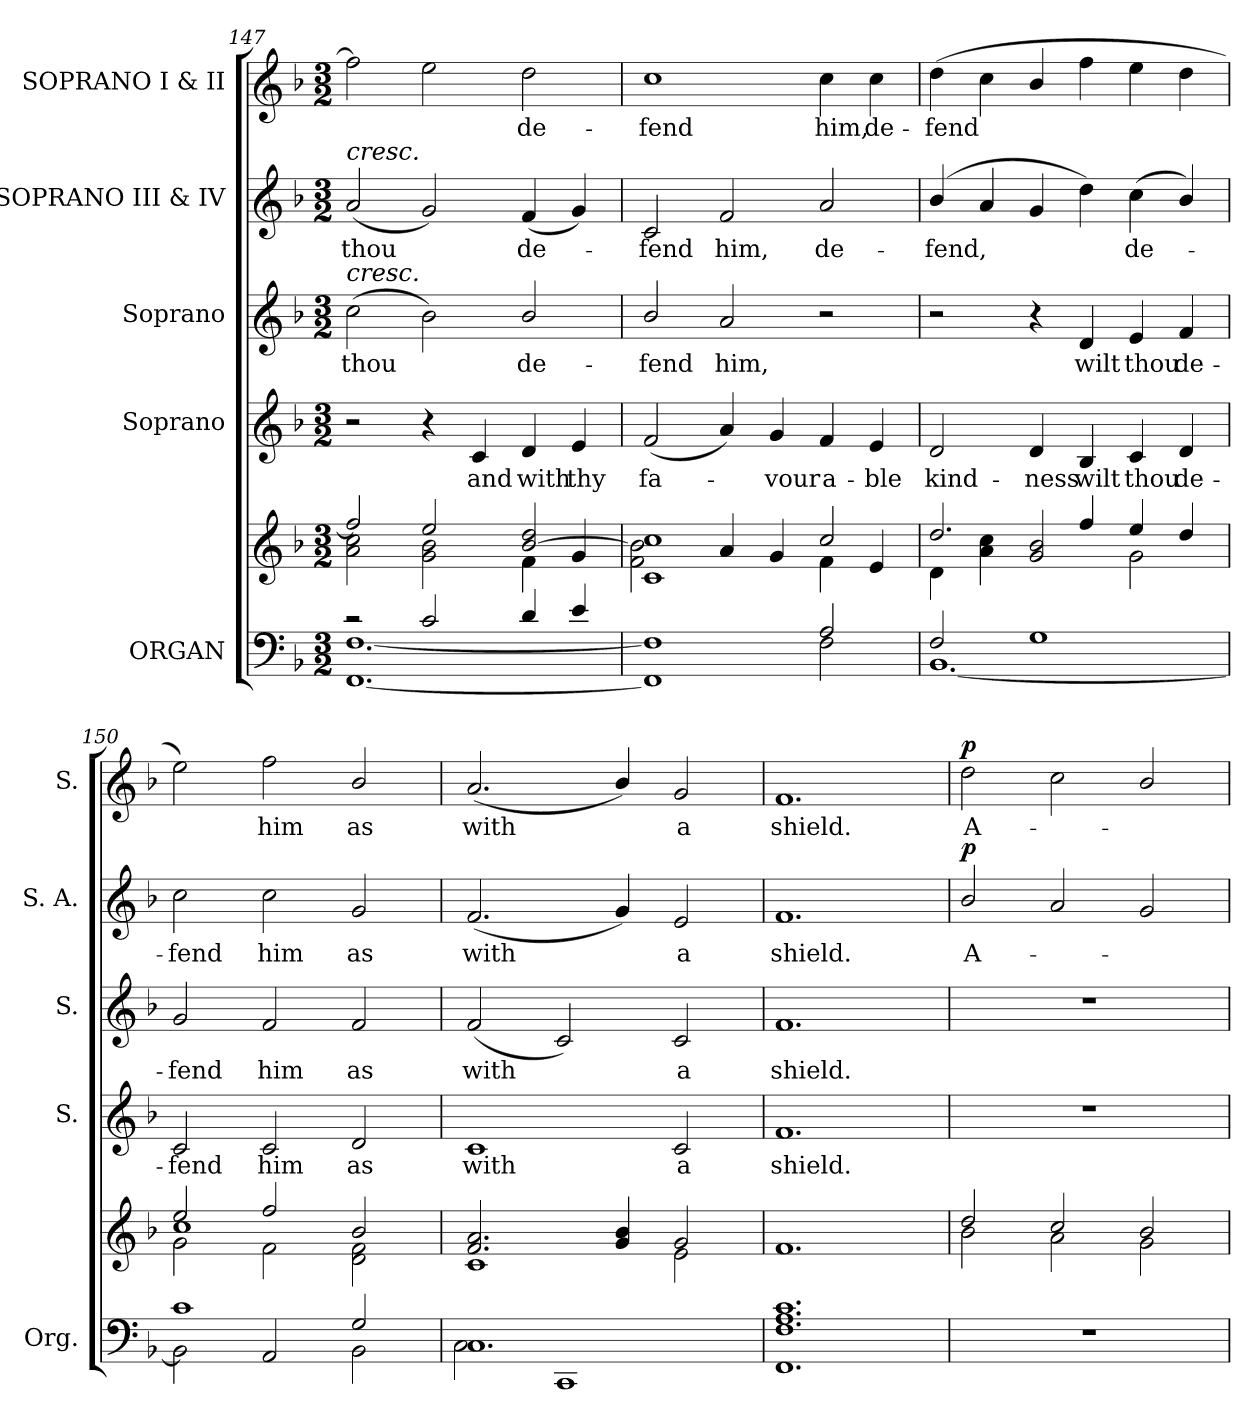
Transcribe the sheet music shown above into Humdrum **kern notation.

**kern	**kern	**kern	**text	**kern	**text	**kern	**text	**dynam	**kern	**text	**dynam
*part5	*part5	*part4	*part4	*part3	*part3	*part2	*part2	*part2	*part1	*part1	*part1
*staff6	*staff5	*staff4	*staff4	*staff3	*staff3	*staff2	*staff2	*staff2	*staff1	*staff1	*staff1
*I"ORGAN	*	*I"Soprano	*	*I"Soprano	*	*I"SOPRANO III & IV	*	*	*I"SOPRANO I & II	*	*
*I'Org.	*	*I'S.	*	*I'S.	*	*I'S. A.	*	*	*I'S.	*	*
*clefF4	*clefG2	*clefG2	*	*clefG2	*	*clefG2	*	*	*clefG2	*	*
*k[b-]	*k[b-]	*k[b-]	*	*k[b-]	*	*k[b-]	*	*	*k[b-]	*	*
*F:	*F:	*F:	*	*F:	*	*F:	*	*	*F:	*	*
*M3/2	*M3/2	*M3/2	*	*M3/2	*	*M3/2	*	*	*M3/2	*	*
=147	=147	=147	=147	=147	=147	=147	=147	=147	=147	=147	=147
*^	*^	*	*	*	*	*	*	*	*	*	*
!	!	!	!	!	!	!	!LO:LY:b:color=#000000	!	!	!	!	!	!
!	!	!	!	!	!	!	!	!LO:TX:a:i:t=cresc.	!	!	!	!	!
!	!	!	!	!	!	!LO:TX:a:i:t=cresc.	!	!	!	!	!	!	!
!	!	!	!	!	!	!	!	!	!LO:LY:b:color=#000000	!	!	!	!
2r	[1.FFi [1.Fi	2ffi/]	2ai\ 2cci	2r	.	(2cci\	thou	(2ai/	thou	.	2ffi\]	.	.
2ci/	.	2eei/	2gi\ 2b-i	4r	.	2b-i\)	.	2gi/)	.	.	2eei\	.	.
!	!	!	!	!	!LO:LY:b:color=#000000	!	!	!	!	!	!	!	!
.	.	.	.	4ci/	and	.	.	.	.	.	.	.	.
!	!	!	!	!	!LO:LY:b:color=#000000	!	!	!	!	!	!	!	!
!	!	!	!	!	!	!	!LO:LY:b:color=#000000	!	!	!	!	!	!
!	!	!	!	!	!	!	!	!	!LO:LY:b:color=#000000	!	!	!	!
!	!	!	!	!	!	!	!	!	!	!	!	!LO:LY:b:color=#000000	!
4di/	.	[2b-i/ 2ddi	4fi\	4di/	with	2b-i/	de-	(4fi/	de-	.	2ddi\	de-	.
!	!	!	!	!	!LO:LY:b:color=#000000	!	!	!	!	!	!	!	!
4ei/	.	.	4gi/	4ei/	thy	.	.	4gi/)	.	.	.	.	.
=148	=148	=148	=148	=148	=148	=148	=148	=148	=148	=148	=148	=148	=148
!	!	!	!	!	!LO:LY:b:color=#000000	!	!	!	!	!	!	!	!
!	!	!	!	!	!	!	!LO:LY:b:color=#000000	!	!	!	!	!	!
!	!	!	!	!	!	!	!	!	!LO:LY:b:color=#000000	!	!	!	!
!	!	!	!	!	!	!	!	!	!	!	!	!LO:LY:b:color=#000000	!
1Fi]	1FFi]	1ci 1cci	2fi\ 2b-i]	(2fi/	fa-	2b-i/	-fend	2ci/	-fend	.	1cci	-fend	.
!	!	!	!	!	!	!	!LO:LY:b:color=#000000	!	!	!	!	!	!
!	!	!	!	!	!	!	!	!	!LO:LY:b:color=#000000	!	!	!	!
.	.	.	4ai/	4ai/)	.	2ai/	him,	2fi/	him,	.	.	.	.
!	!	!	!	!	!LO:LY:b:color=#000000	!	!	!	!	!	!	!	!
.	.	.	4gi/	4gi/	-vour-	.	.	.	.	.	.	.	.
!	!	!	!	!	!LO:LY:b:color=#000000	!	!	!	!	!	!	!	!
!	!	!	!	!	!	!	!	!	!LO:LY:b:color=#000000	!	!	!	!
!	!	!	!	!	!	!	!	!	!	!	!	!LO:LY:b:color=#000000	!
2Ai/	2Fi\	2cci/	4fi\	4fi/	-a-	2r	.	2ai/	de-	.	4cci\	him,	.
!	!	!	!	!	!LO:LY:b:color=#000000	!	!	!	!	!	!	!	!
!	!	!	!	!	!	!	!	!	!	!	!	!LO:LY:b:color=#000000	!
.	.	.	4ei/	4ei/	-ble	.	.	.	.	.	4cci\	de-	.
!!LO:LB:g=z
=149	=149	=149	=149	=149	=149	=149	=149	=149	=149	=149	=149	=149	=149
!	!	!	!	!	!LO:LY:b:color=#000000	!	!	!	!	!	!	!	!
!	!	!	!	!	!	!	!	!	!LO:LY:b:color=#000000	!	!	!	!
!	!	!	!	!	!	!	!	!	!	!	!	!LO:LY:b:color=#000000	!
2Fi/	[1.BB-i	2.ddi/	4di\	2di/	kind-	2r	.	(4b-i/	-fend,	.	(4ddi\	-fend	.
.	.	.	4ai\ 4cci	.	.	.	.	4ai/	.	.	4cci\	.	.
!	!	!	!	!	!LO:LY:b:color=#000000	!	!	!	!	!	!	!	!
1Gi	.	.	2gi/ 2b-i	4di/	-ness	4r	.	4gi/	.	.	4b-i/	.	.
!	!	!	!	!	!LO:LY:b:color=#000000	!	!	!	!	!	!	!	!
!	!	!	!	!	!	!	!LO:LY:b:color=#000000	!	!	!	!	!	!
.	.	4ffi/	.	4B-i/	wilt	4di/	wilt	4ddi\)	.	.	4ffi\	.	.
!	!	!	!	!	!LO:LY:b:color=#000000	!	!	!	!	!	!	!	!
!	!	!	!	!	!	!	!LO:LY:b:color=#000000	!	!	!	!	!	!
!	!	!	!	!	!	!	!	!	!LO:LY:b:color=#000000	!	!	!	!
.	.	4eei/	2gi\	4ci/	thou	4ei/	thou	(4cci\	de-	.	4eei\	.	.
!	!	!	!	!	!LO:LY:b:color=#000000	!	!	!	!	!	!	!	!
!	!	!	!	!	!	!	!LO:LY:b:color=#000000	!	!	!	!	!	!
.	.	4ddi/	.	4di/	de-	4fi/	de-	4b-i/)	.	.	4ddi\	.	.
=150	=150	=150	=150	=150	=150	=150	=150	=150	=150	=150	=150	=150	=150
*	*	*	*^	*	*	*	*	*	*	*	*	*	*
!	!	!	!	!	!	!LO:LY:b:color=#000000	!	!	!	!	!	!	!	!
!	!	!	!	!	!	!	!	!LO:LY:b:color=#000000	!	!	!	!	!	!
!	!	!	!	!	!	!	!	!	!	!LO:LY:b:color=#000000	!	!	!	!
1ci	2BB-i\]	2eei/	2gi\	1cci	2ci/	-fend	2gi/	-fend	2cci\	-fend	.	2eei\)	.	.
!	!	!	!	!	!	!LO:LY:b:color=#000000	!	!	!	!	!	!	!	!
!	!	!	!	!	!	!	!	!LO:LY:b:color=#000000	!	!	!	!	!	!
!	!	!	!	!	!	!	!	!	!	!LO:LY:b:color=#000000	!	!	!	!
!	!	!	!	!	!	!	!	!	!	!	!	!	!LO:LY:b:color=#000000	!
.	2AAi/	2ffi/	2fi\	.	2ci/	him	2fi/	him	2cci\	him	.	2ffi\	him	.
!	!	!	!	!	!	!LO:LY:b:color=#000000	!	!	!	!	!	!	!	!
!	!	!	!	!	!	!	!	!LO:LY:b:color=#000000	!	!	!	!	!	!
!	!	!	!	!	!	!	!	!	!	!LO:LY:b:color=#000000	!	!	!	!
!	!	!	!	!	!	!	!	!	!	!	!	!	!LO:LY:b:color=#000000	!
2Gi/	2BB-i\	2b-i/	2di\ 2fi	2ryy	2di/	as	2fi/	as	2gi/	as	.	2b-i/	as	.
*	*	*	*v	*v	*	*	*	*	*	*	*	*	*	*
=151	=151	=151	=151	=151	=151	=151	=151	=151	=151	=151	=151	=151	=151
*	*	*	*^	*	*	*	*	*	*	*	*	*	*
!	!	!	!	!	!	!LO:LY:b:color=#000000	!	!	!	!	!	!	!	!
*	*	*	*v	*v	*	*	*	*	*	*	*	*	*	*
*	*	*	*^	*	*	*	*	*	*	*	*	*	*
!	!	!	!	!	!	!	!	!LO:LY:b:color=#000000	!	!	!	!	!	!
*	*	*	*v	*v	*	*	*	*	*	*	*	*	*	*
*	*	*	*^	*	*	*	*	*	*	*	*	*	*
!	!	!	!	!	!	!	!	!	!	!LO:LY:b:color=#000000	!	!	!	!
*	*	*	*v	*v	*	*	*	*	*	*	*	*	*	*
*	*	*	*^	*	*	*	*	*	*	*	*	*	*
!	!	!	!	!	!	!	!	!	!	!	!	!	!LO:LY:b:color=#000000	!
*	*	*	*v	*v	*	*	*	*	*	*	*	*	*	*
1.Ci	2Ci\	2.fi/ 2.ai	1ci	1ci	with	(2fi/	with	(2.fi/	with	.	(2.ai/	with	.
.	1CCi	.	.	.	.	2ci/)	.	.	.	.	.	.	.
.	.	4gi/ 4b-i	.	.	.	.	.	4gi/)	.	.	4b-i/)	.	.
!	!	!	!	!	!LO:LY:b:color=#000000	!	!	!	!	!	!	!	!
!	!	!	!	!	!	!	!LO:LY:b:color=#000000	!	!	!	!	!	!
!	!	!	!	!	!	!	!	!	!LO:LY:b:color=#000000	!	!	!	!
!	!	!	!	!	!	!	!	!	!	!	!	!LO:LY:b:color=#000000	!
.	.	2gi/	2ei\	2ci/	a	2ci/	a	2ei/	a	.	2gi/	a	.
*	*	*v	*v	*	*	*	*	*	*	*	*	*	*
=152	=152	=152	=152	=152	=152	=152	=152	=152	=152	=152	=152	=152
*	*	*^	*	*	*	*	*	*	*	*	*	*
!	!	!	!	!	!LO:LY:b:color=#000000	!	!	!	!	!	!	!	!
*	*	*v	*v	*	*	*	*	*	*	*	*	*	*
*	*	*^	*	*	*	*	*	*	*	*	*	*
!	!	!	!	!	!	!	!LO:LY:b:color=#000000	!	!	!	!	!	!
*	*	*v	*v	*	*	*	*	*	*	*	*	*	*
*	*	*^	*	*	*	*	*	*	*	*	*	*
!	!	!	!	!	!	!	!	!	!LO:LY:b:color=#000000	!	!	!	!
*	*	*v	*v	*	*	*	*	*	*	*	*	*	*
*	*	*^	*	*	*	*	*	*	*	*	*	*
!	!	!	!	!	!	!	!	!	!	!	!	!LO:LY:b:color=#000000	!
*	*	*v	*v	*	*	*	*	*	*	*	*	*	*
1.Fi 1.Ai 1.ci	1.FFi	1.fi	1.fi	shield.	1.fi	shield.	1.fi	shield.	.	1.fi	shield.	.
!!LO:PB:g=z
=153	=153	=153	=153	=153	=153	=153	=153	=153	=153	=153	=153	=153
!LO:N:vis=1	!	!	!LO:N:vis=1	!	!LO:N:vis=1	!	!	!	!	!	!	!
*v	*v	*^	*	*	*	*	*	*	*	*	*	*
*^	*	*	*	*	*	*	*	*	*	*	*	*
!	!	!	!	!	!	!	!	!	!LO:LY:b:color=#000000	!	!	!	!
*v	*v	*	*	*	*	*	*	*	*	*	*	*	*
*^	*	*	*	*	*	*	*	*	*	*	*	*
!LO:TX:b:B:t=SOURCE&colon;	!	!	!	!	!	!	!	!	!	!	!	!	!
!LO:TX:t=The Royal School of Church Music edition, date of publishing unknown (before 1958)	!	!	!	!	!	!	!	!	!	!	!	!	!
!LO:TX:B:t=COMPOSER&colon;	!	!	!	!	!	!	!	!	!	!	!	!	!
!LO:TX:t=Thomas Attwood Walmisley (1814-1856)	!	!	!	!	!	!	!	!	!	!	!	!	!
!LO:TX:t=transcribed with minor edits from RSCM edition by Robert G. Nottingham 24/09/06	!	!	!	!	!	!	!	!	!	!	!	!	!
!LO:TX:B:t=EDITION NOTES&colon;	!	!	!	!	!	!	!	!	!	!	!	!	!
!LO:TX:t=Phrase marks have been removed for more ease of reading but ties to indicate the continuence of the phrase have been	!	!	!	!	!	!	!	!	!	!	!	!	!
!LO:TX:t=retained. Singers should breathe before the repetition of a section of text. All other markings have been retained.	!	!	!	!	!	!	!	!	!	!	!	!	!
!LO:TX:t=Some parts have been separated into more staffs as they split into two or four parts (at bars 101 and 136 respectively).	!	!	!	!	!	!	!	!	!	!	!	!	!
!LO:TX:B:t=TEXT&colon;	!	!	!	!	!	!	!	!	!	!	!	!	!
!LO:TX:t=Psalm 5 vv. 1-3, 7, 12 & 13	!	!	!	!	!	!	!	!	!	!	!	!	!
!LO:TX:t=1 Ponder my words, O Lord &colon; consider my meditation	!	!	!	!	!	!	!	!	!	!	!	!	!
!LO:TX:t=2 O hearken thou unto the voice of my calling, my King, and my God &colon; for unto thee will I make my prayer.	!	!	!	!	!	!	!	!	!	!	!	!	!
!LO:TX:t=3 My voice shalt thou hear betimes, O Lord &colon; early in the morning will I direct my prayer unto thee, and will look up.	!	!	!	!	!	!	!	!	!	!	!	!	!
!LO:TX:t=7 But as for me, I will come into thine house, even upon the multitude of thy mercy &colon;	!	!	!	!	!	!	!	!	!	!	!	!	!
!LO:TX:t=and in thy fear will I worship toward thy holy temple.	!	!	!	!	!	!	!	!	!	!	!	!	!
!LO:TX:t=12 And let all them that put their trust in thee rejoice &colon;	!	!	!	!	!	!	!	!	!	!	!	!	!
!LO:TX:t=they shall ever be giving of thanks, because thou defendest them; they that love thy Name shall be joyful in thee;	!	!	!	!	!	!	!	!	!	!	!	!	!
!LO:TX:t=13 For thou, Lord, wilt give thy blessing unto the righteous &colon;	!	!	!	!	!	!	!	!	!	!	!	!	!
!LO:TX:t=and with thy favourable kindness wilt thou defend him as with a shield.	!	!	!	!	!	!	!	!	!	!	!	!	!
!	!	!	!	!	!	!	!	!	!	!	!	!LO:LY:b:color=#000000	!
*v	*v	*	*	*	*	*	*	*	*	*	*	*	*
1.r	2ddi/	2b-i\	1.r	.	1.r	.	2b-i/	A-	p	2ddi\	A-	p
.	2cci/	2ai\	.	.	.	.	2ai/	.	.	2cci\	.	.
.	2b-i/	2gi\	.	.	.	.	2gi/	.	.	2b-i/	.	.
*	*v	*v	*	*	*	*	*	*	*	*	*	*
=	=	=	=	=	=	=	=	=	=	=	=
*-	*-	*-	*-	*-	*-	*-	*-	*-	*-	*-	*-
